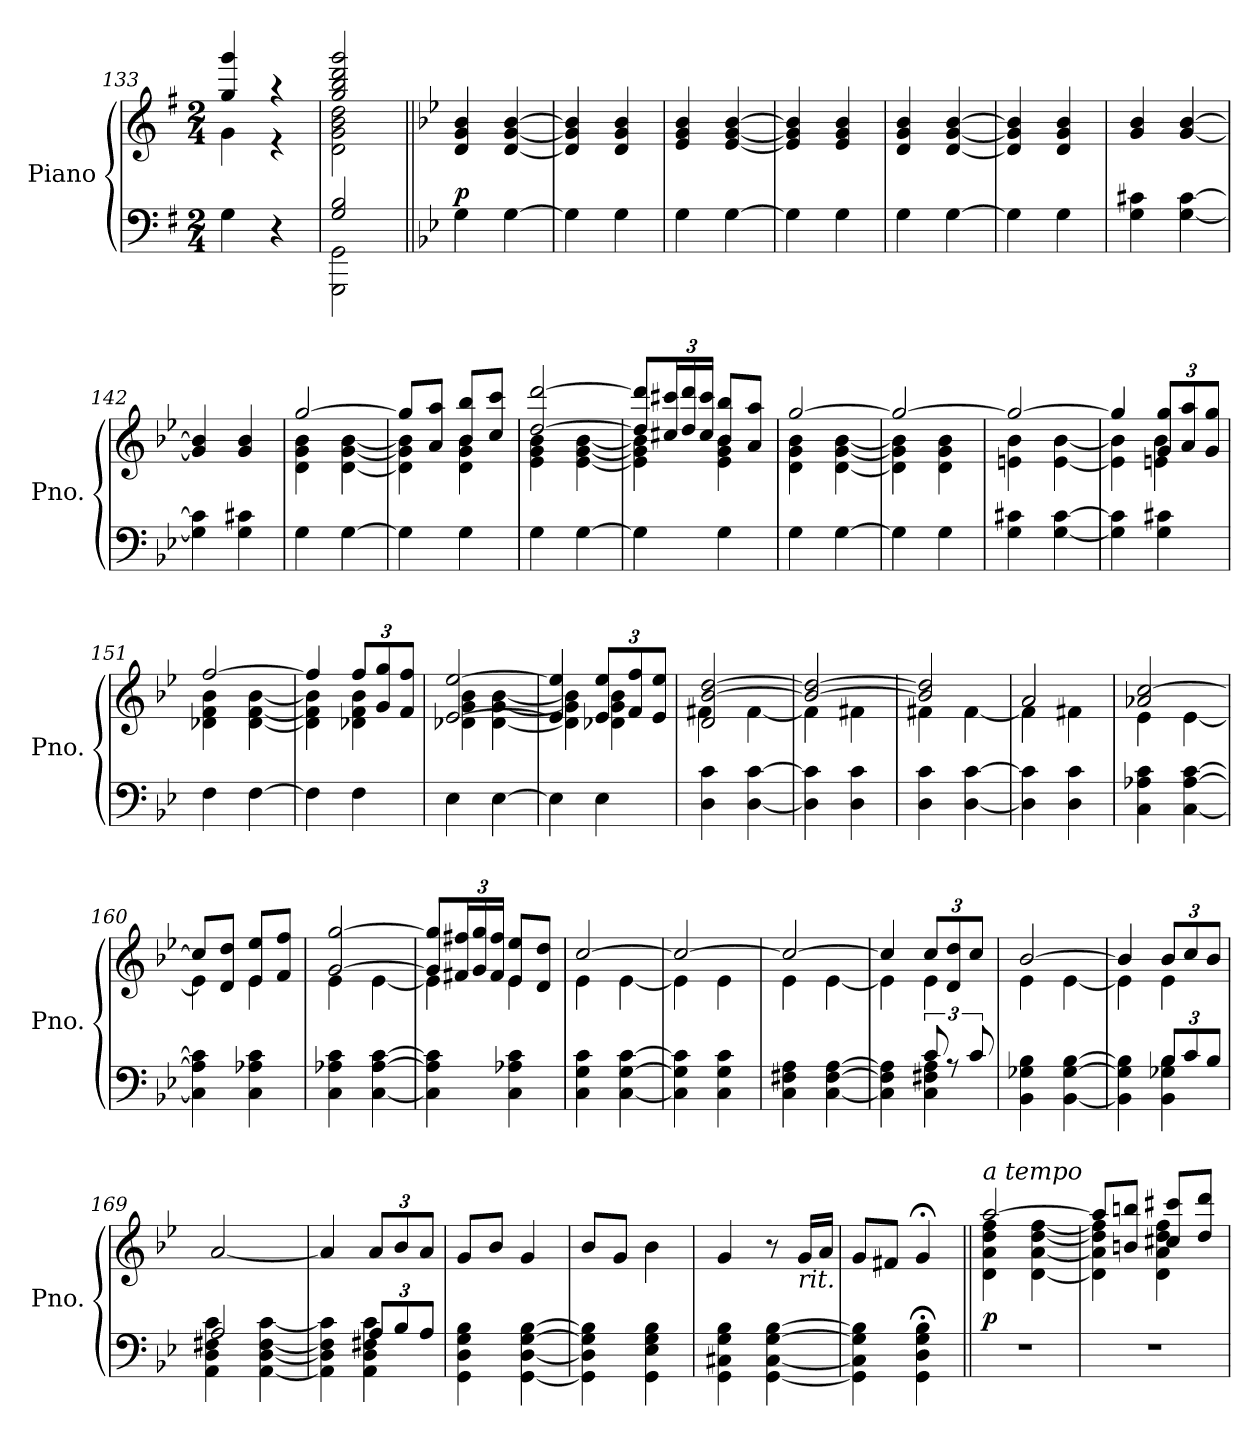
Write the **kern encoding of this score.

**kern	**kern	**dynam
*part1	*part1	*part1
*staff2	*staff1	*staff1/2
*I"Piano	*	*
*I'Pno.	*	*
!!LO:LB:g=z
*clefF4	*clefG2	*
*k[f#]	*k[f#]	*
*M2/4	*M2/4	*
=133	=133	=133
*	*^	*
4G\	4gg/ 4ggg/	4g\	.
4r	4r	4r	.
=134	=134	=134	=134
*	*MM190	*	*
*^	*	*	*
2G/ 2B/	2GGG\ 2GG\	2gg/ 2bb/ 2ddd/ 2ggg/	2d\ 2g\ 2b\ 2dd\	.
*v	*v	*	*	*
*	*v	*v	*
=135||	=135||	=135||
*k[b-e-]	*k[b-e-]	*
*	*MM115	*
*^	*^	*
!	!	!LO:TX:a:B:t=Poco meno mosso e tranquillamente.	!	!
!	!	!	!	!LO:DY:a=2
*v	*v	*	*	*
*	*v	*v	*
4G\	4d/ 4g/ 4b-/	p
[4G\	[4d/ [4g/ [4b-/	.
=136	=136	=136
4G\]	4d/] 4g/] 4b-/]	.
4G\	4d/ 4g/ 4b-/	.
=137	=137	=137
4G\	4e-/ 4g/ 4b-/	.
[4G\	[4e-/ [4g/ [4b-/	.
=138	=138	=138
4G\]	4e-/] 4g/] 4b-/]	.
4G\	4e-/ 4g/ 4b-/	.
=139	=139	=139
4G\	4d/ 4g/ 4b-/	.
[4G\	[4d/ [4g/ [4b-/	.
=140	=140	=140
4G\]	4d/] 4g/] 4b-/]	.
4G\	4d/ 4g/ 4b-/	.
=141	=141	=141
4G\ 4c#X\	4g/ 4b-/	.
[4G\ [4c#\	[4g/ [4b-/	.
=142	=142	=142
4G\] 4c#\]	4g/] 4b-/]	.
4G\ 4c#X\	4g/ 4b-/	.
!!LO:LB:g=z
=143	=143	=143
*	*^	*
4G\	[2gg/	4d\ 4g\ 4b-\	.
[4G\	.	[4d\ [4g\ [4b-\	.
=144	=144	=144	=144
4G\]	8gg/L]	4d\] 4g\] 4b-\]	.
.	8a/ 8aa/J	.	.
4G\	8b-/ 8bb-/L	4d\ 4g\ 4b-\	.
.	8cc/ 8ccc/J	.	.
=145	=145	=145	=145
4G\	[2dd/ [2ddd/	4e-\ 4g\ 4b-\	.
[4G\	.	[4e-\ [4g\ [4b-\	.
=146	=146	=146	=146
4G\]	8dd/] 8ddd/]L	4e-\] 4g\] 4b-\]	.
*	*Xbrackettup	*	*
.	24cc#X/ 24ccc#X/L	.	.
.	24dd/ 24ddd/	.	.
.	24cc#/ 24ccc#/JJ	.	.
4G\	8b-/ 8bb-/L	4e-\ 4g\ 4b-\	.
.	8a/ 8aa/J	.	.
=147	=147	=147	=147
4G\	[2gg/	4d\ 4g\ 4b-\	.
[4G\	.	[4d\ [4g\ [4b-\	.
=148	=148	=148	=148
4G\]	2gg/_	4d\] 4g\] 4b-\]	.
4G\	.	4d\ 4g\ 4b-\	.
=149	=149	=149	=149
4G\ 4c#X\	2gg/_	4en\ 4b-\	.
[4G\ [4c#\	.	[4e\ [4b-\	.
=150	=150	=150	=150
4G\] 4c#\]	4gg/]	4e\] 4b-\]	.
4G\ 4c#X\	12g/ 12gg/L	4en\ 4b-\	.
.	12a/ 12aa/	.	.
.	12g/ 12gg/J	.	.
!!LO:LB:g=z	!!
=151	=151	=151	=151
4F\	[2ff/	4d-X\ 4f\ 4b-\	.
[4F\	.	[4d-\ [4f\ [4b-\	.
=152	=152	=152	=152
4F\]	4ff/]	4d-\] 4f\] 4b-\]	.
4F\	12ff/L	4d-X\ 4f\ 4b-\	.
.	12g/ 12gg/	.	.
.	12f/ 12ff/J	.	.
=153	=153	=153	=153
4E-\	[2e-/ [2ee-/	4d-X\ 4g\ 4b-\	.
[4E-\	.	[4d-\ [4g\ [4b-\	.
=154	=154	=154	=154
4E-\]	4e-/] 4ee-/]	4d-\] 4g\] 4b-\]	.
4E-\	12e-/ 12ee-/L	4d-X\ 4g\ 4b-\	.
.	12f/ 12ff/	.	.
.	12e-/ 12ee-/J	.	.
=155	=155	=155	=155
4D\ 4c\	2d/ [2b-/ [2dd/	4f#X\	.
[4D\ [4c\	.	[4f#\	.
=156	=156	=156	=156
4D\] 4c\]	2b-/_ 2dd/_	4f#\]	.
4D\ 4c\	.	4f#X\	.
=157	=157	=157	=157
4D\ 4c\	2b-/] 2dd/]	4f#X\	.
[4D\ [4c\	.	[4f#\	.
=158	=158	=158	=158
4D\] 4c\]	2a/	4f#\]	.
4D\ 4c\	.	4f#X\	.
!!LO:PB:g=z	!!
=159	=159	=159	=159
4C\ 4A-X\ 4c\	2a-X/ [2cc/	4e-\	.
[4C\ [4A-\ [4c\	.	[4e-\	.
=160	=160	=160	=160
4C\] 4A-\] 4c\]	8cc/L]	4e-\]	.
.	8d/ 8dd/J	.	.
4C\ 4A-X\ 4c\	8e-/ 8ee-/L	4e-\	.
.	8f/ 8ff/J	.	.
=161	=161	=161	=161
4C\ 4A-X\ 4c\	[2g/ [2gg/	4e-\	.
[4C\ [4A-\ [4c\	.	[4e-\	.
=162	=162	=162	=162
4C\] 4A-\] 4c\]	8g/] 8gg/]L	4e-\]	.
.	24f#X/ 24ff#X/L	.	.
.	24g/ 24gg/	.	.
.	24f#/ 24ff#/JJ	.	.
4C\ 4A-X\ 4c\	8e-/ 8ee-/L	4e-\	.
.	8d/ 8dd/J	.	.
=163	=163	=163	=163
4C\ 4G\ 4c\	[2cc/	4e-\	.
[4C\ [4G\ [4c\	.	[4e-\	.
=164	=164	=164	=164
4C\] 4G\] 4c\]	2cc/_	4e-\]	.
4C\ 4G\ 4c\	.	4e-\	.
=165	=165	=165	=165
4C\ 4F#X\ 4A\	2cc/_	4e-\	.
[4C\ [4F#\ [4A\	.	[4e-\	.
=166	=166	=166	=166
*^	*	*	*
4C\] 4F#\] 4A\]	4ryy	4cc/]	4e-\]	.
12c/	4C\ 4F#X\ 4A\	12cc/L	4e-\	.
12rA	.	12d/ 12dd/	.	.
12c/	.	12cc/J	.	.
*v	*v	*	*	*
!!LO:LB:g=z	!!
=167	=167	=167	=167
4BB-\ 4G-X\ 4B-\	[2b-/	4e-\	.
[4BB-\ [4G-\ [4B-\	.	[4e-\	.
=168	=168	=168	=168
*^	*	*	*
4BB-\] 4G-\] 4B-\]	4ryy	4b-/]	4e-\]	.
*Xbrackettup	*	*	*	*
12B-/L	4BB-\ 4G-X\ 4B-\	12b-/L	4e-\	.
12c/	.	12cc/	.	.
12B-/J	.	12b-/J	.	.
*	*	*v	*v	*
=169	=169	=169	=169
2A/	4AA\ 4D\ 4F#X\ 4c\	[2a/	.
.	[4AA\ [4D\ [4F#\ [4c\	.	.
=170	=170	=170	=170
4ryy	4AA\] 4D\] 4F#\] 4c\]	4a/]	.
12A/L	4AA\ 4D\ 4F#X\ 4c\	12a/L	.
12B-/	.	12b-/	.
12A/J	.	12a/J	.
*v	*v	*	*
=171	=171	=171
4GG\ 4D\ 4G\ 4B-\	8g/L	.
.	8b-/J	.
[4GG\ [4D\ [4G\ [4B-\	4g/	.
=172	=172	=172
4GG\] 4D\] 4G\] 4B-\]	8b-/L	.
.	8g/J	.
4GG\ 4E-\ 4G\ 4B-\	4b-\	.
=173	=173	=173
4GG\ 4C#X\ 4G\ 4B-\	4g/	.
[4GG\ [4C#\ [4G\ [4B-\	8r	.
*	*MM105	*
!	!LO:TX:b:i:t=rit.	!
.	16g/LL	.
.	16a/JJ	.
=174	=174	=174
*	*MM95	*
4GG\] 4C#\] 4G\] 4B-\]	8g/L	.
.	8f#X/J	.
*	*MM60	*
4GG\;< 4D\;< 4G\;< 4B-\;<	4g;</	.
!!LO:LB:g=z
=175||	=175||	=175||
*	*MM115	*
*	*^	*
!	!LO:TX:a:i:t=a tempo	!	!
!	!	!	!LO:DY:a=2
2r	[2aa/	4d\ 4a\ 4dd\ 4ff\	p
.	.	[4d\ [4a\ [4dd\ [4ff\	.
=176	=176	=176	=176
2r	8aa/L]	4d\] 4a\] 4dd\] 4ff\]	.
.	8bn/ 8bbn/J	.	.
.	8cc#X/ 8ccc#X/L	4d\ 4a\ 4dd\ 4ff\	.
.	8dd/ 8ddd/J	.	.
*	*v	*v	*
=	=	=
*-	*-	*-
